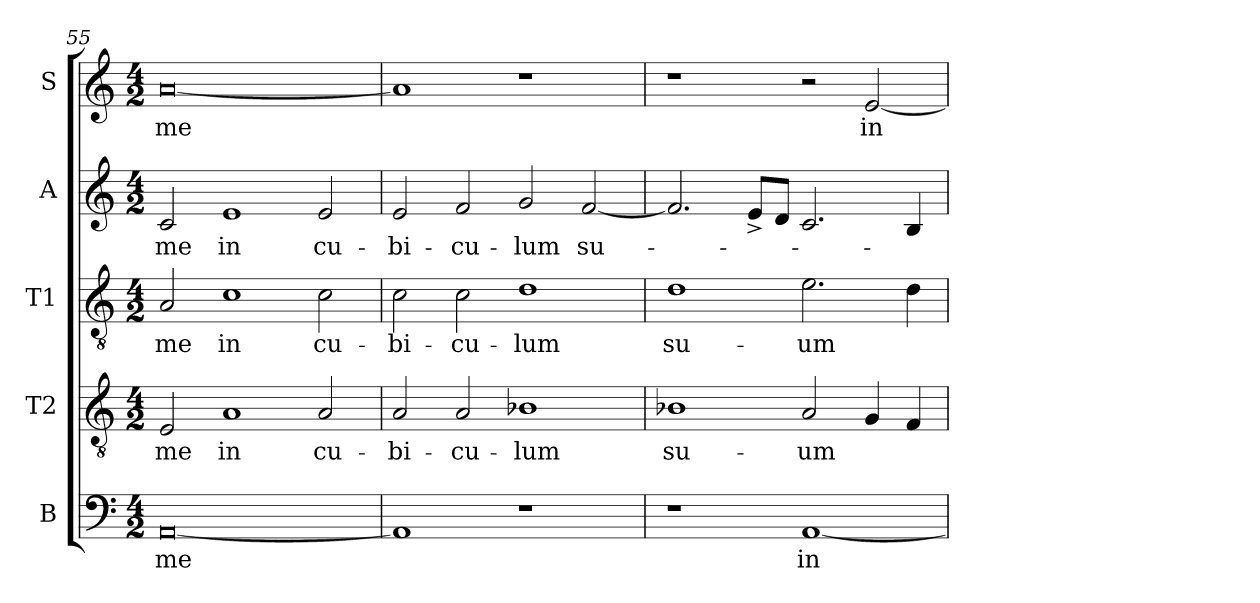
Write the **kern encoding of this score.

**kern	**text	**kern	**text	**kern	**text	**kern	**text	**kern	**text
*part5	*part5	*part4	*part4	*part3	*part3	*part2	*part2	*part1	*part1
*staff5	*staff5	*staff4	*staff4	*staff3	*staff3	*staff2	*staff2	*staff1	*staff1
*I"B	*	*I"T2	*	*I"T1	*	*I"A	*	*I"S	*
*clefF4	*	*clefGv2	*	*clefGv2	*	*clefG2	*	*clefG2	*
*M4/2	*	*M4/2	*	*M4/2	*	*M4/2	*	*M4/2	*
=55	=55	=55	=55	=55	=55	=55	=55	=55	=55
!	!LO:LY:b:cj	!	!LO:LY:b:cj	!	!LO:LY:b:cj	!	!LO:LY:b:rj	!	!LO:LY:b:cj
[<0AA	me	2E/	me	2A/	me	2c/	me	[<0a	me
!	!	!	!LO:LY:b:cj	!	!LO:LY:b:cj	!	!LO:LY:b:cj	!	!
.	.	1A	in	1c	in	1e	in	.	.
!	!	!	!LO:LY:b:cj	!	!LO:LY:b:cj	!	!LO:LY:b:cj	!	!
.	.	2A/	cu-	2c\	cu-	2e/	cu-	.	.
=56	=56	=56	=56	=56	=56	=56	=56	=56	=56
!	!	!	!LO:LY:b:cj	!	!LO:LY:b:cj	!	!LO:LY:b:cj	!	!
1AA]	.	2A/	-bi-	2c\	-bi-	2e/	-bi-	1a]	.
!	!	!	!LO:LY:b:cj	!	!LO:LY:b:cj	!	!LO:LY:b:rj	!	!
.	.	2A/	-cu-	2c\	-cu-	2f/	-cu-	.	.
!	!	!	!LO:LY:b:cj	!	!LO:LY:b	!	!LO:LY:b:cj	!	!
1r	.	1B-X	-lum	1d	-lum	2g/	-lum	1r	.
!	!	!	!	!	!	!	!LO:LY:b:cj	!	!
.	.	.	.	.	.	[<2f/	su-	.	.
=57	=57	=57	=57	=57	=57	=57	=57	=57	=57
!	!	!	!LO:LY:b:cj	!	!LO:LY:b:cj	!	!	!	!
1r	.	1B-X	su-	1d	su-	2.f/]	.	1r	.
.	.	.	.	.	.	8e^>/L	.	.	.
.	.	.	.	.	.	8d/J	.	.	.
!	!LO:LY:b	!	!LO:LY:b:cj	!	!LO:LY:b:cj	!	!	!	!
[>1AA	in	2A/	-um	2.e\	-um	2.c/	.	2r	.
!	!	!	!	!	!	!	!	!	!LO:LY:b:cj
.	.	4G/	.	.	.	.	.	[>2e/	in
.	.	4F/	.	4d\	.	4B/	.	.	.
=	=	=	=	=	=	=	=	=	=
*-	*-	*-	*-	*-	*-	*-	*-	*-	*-
